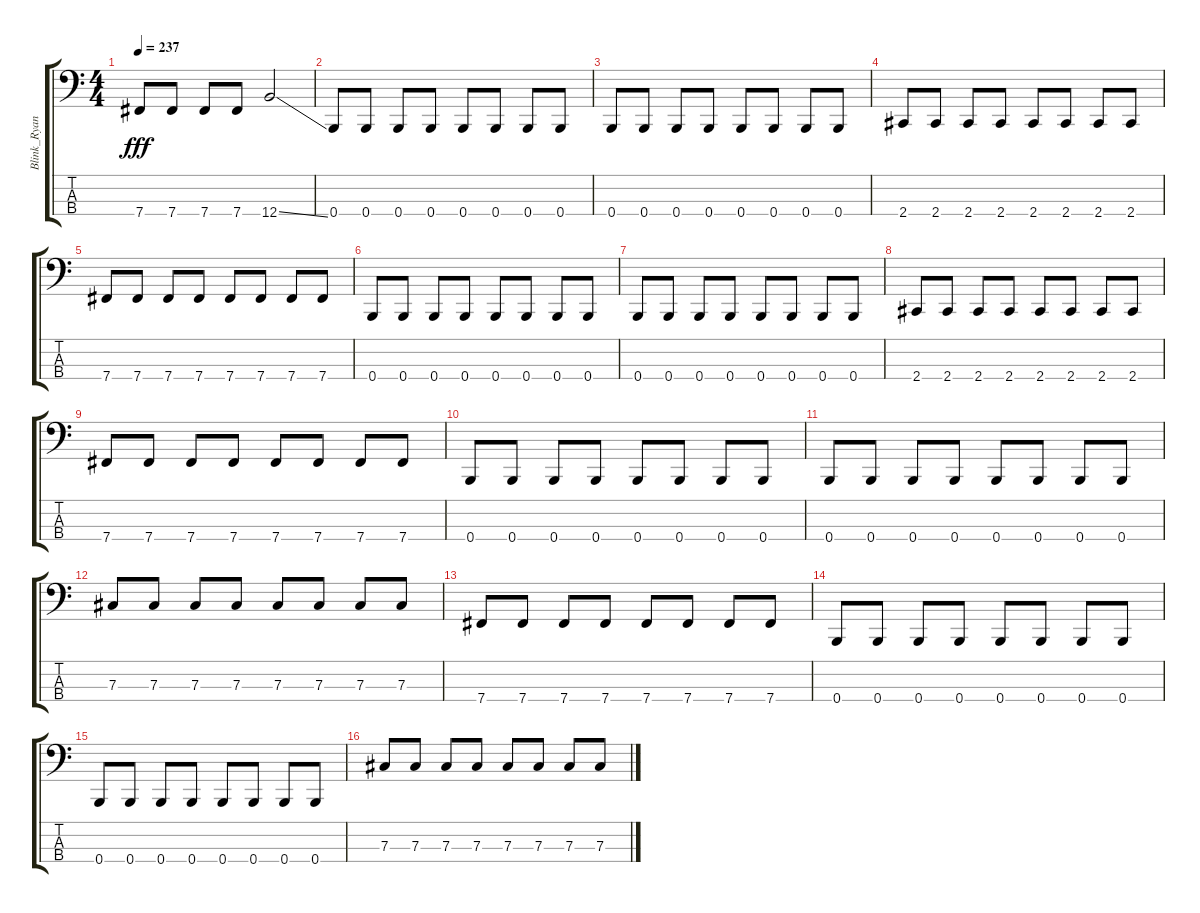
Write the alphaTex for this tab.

\track ("Blink_Ryan" "Blink_Ryan") {instrument electricbasspick}
\staff {score tabs}
\tuning (E2 B1 Gb1 B0) {hide}
\ts (4 4)
\tempo 237
\clef f4
\ks c
7.4.8{dy fff} 7.4.8 7.4.8 7.4.8 12.4{ss}.2 |
0.4.8 0.4.8 0.4.8 0.4.8 0.4.8 0.4.8 0.4.8 0.4.8 |
0.4.8 0.4.8 0.4.8 0.4.8 0.4.8 0.4.8 0.4.8 0.4.8 |
2.4.8 2.4.8 2.4.8 2.4.8 2.4.8 2.4.8 2.4.8 2.4.8 |
7.4.8 7.4.8 7.4.8 7.4.8 7.4.8 7.4.8 7.4.8 7.4.8 |
0.4.8 0.4.8 0.4.8 0.4.8 0.4.8 0.4.8 0.4.8 0.4.8 |
0.4.8 0.4.8 0.4.8 0.4.8 0.4.8 0.4.8 0.4.8 0.4.8 |
2.4.8 2.4.8 2.4.8 2.4.8 2.4.8 2.4.8 2.4.8 2.4.8 |
7.4.8 7.4.8 7.4.8 7.4.8 7.4.8 7.4.8 7.4.8 7.4.8 |
0.4.8 0.4.8 0.4.8 0.4.8 0.4.8 0.4.8 0.4.8 0.4.8 |
0.4.8 0.4.8 0.4.8 0.4.8 0.4.8 0.4.8 0.4.8 0.4.8 |
7.3.8 7.3.8 7.3.8 7.3.8 7.3.8 7.3.8 7.3.8 7.3.8 |
7.4.8 7.4.8 7.4.8 7.4.8 7.4.8 7.4.8 7.4.8 7.4.8 |
0.4.8 0.4.8 0.4.8 0.4.8 0.4.8 0.4.8 0.4.8 0.4.8 |
0.4.8 0.4.8 0.4.8 0.4.8 0.4.8 0.4.8 0.4.8 0.4.8 |
7.3.8 7.3.8 7.3.8 7.3.8 7.3.8 7.3.8 7.3.8 7.3.8
